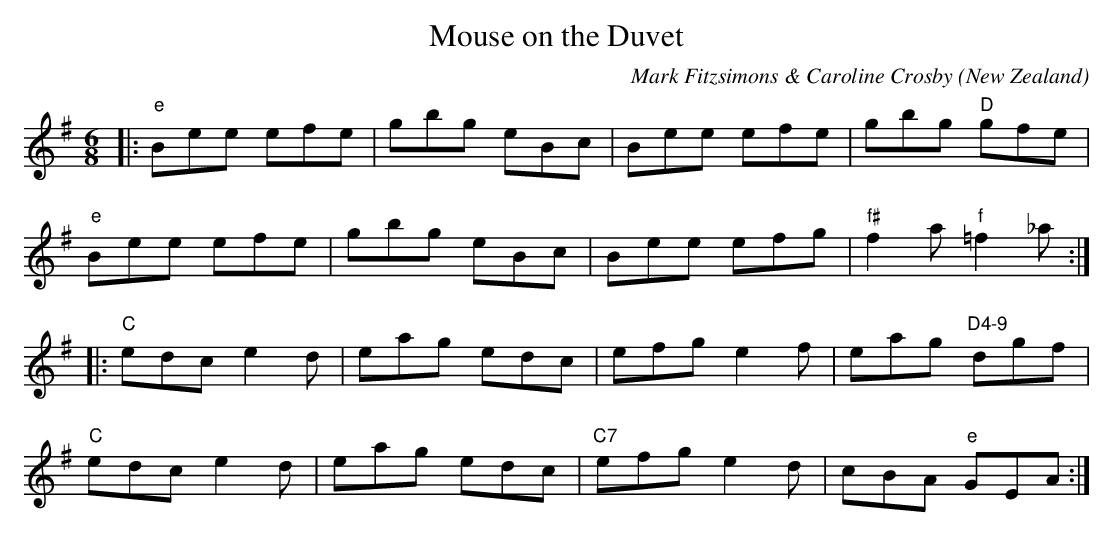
X:1
T:Mouse on the Duvet
O:New Zealand
M:6/8
C:Mark Fitzsimons & Caroline Crosby
K:Emin
|:"e" Bee efe|gbg eBc|Bee efe|gbg "D" gfe|
"e" Bee efe|gbg eBc|Bee efg|"f#" f2a "f" =f2_a:|
|:"C" edc e2d|eag edc|efg e2f|eag "D4-9" dgf|
"C" edc e2d|eag edc|"C7" efg e2d| cBA "e" GEA:|
